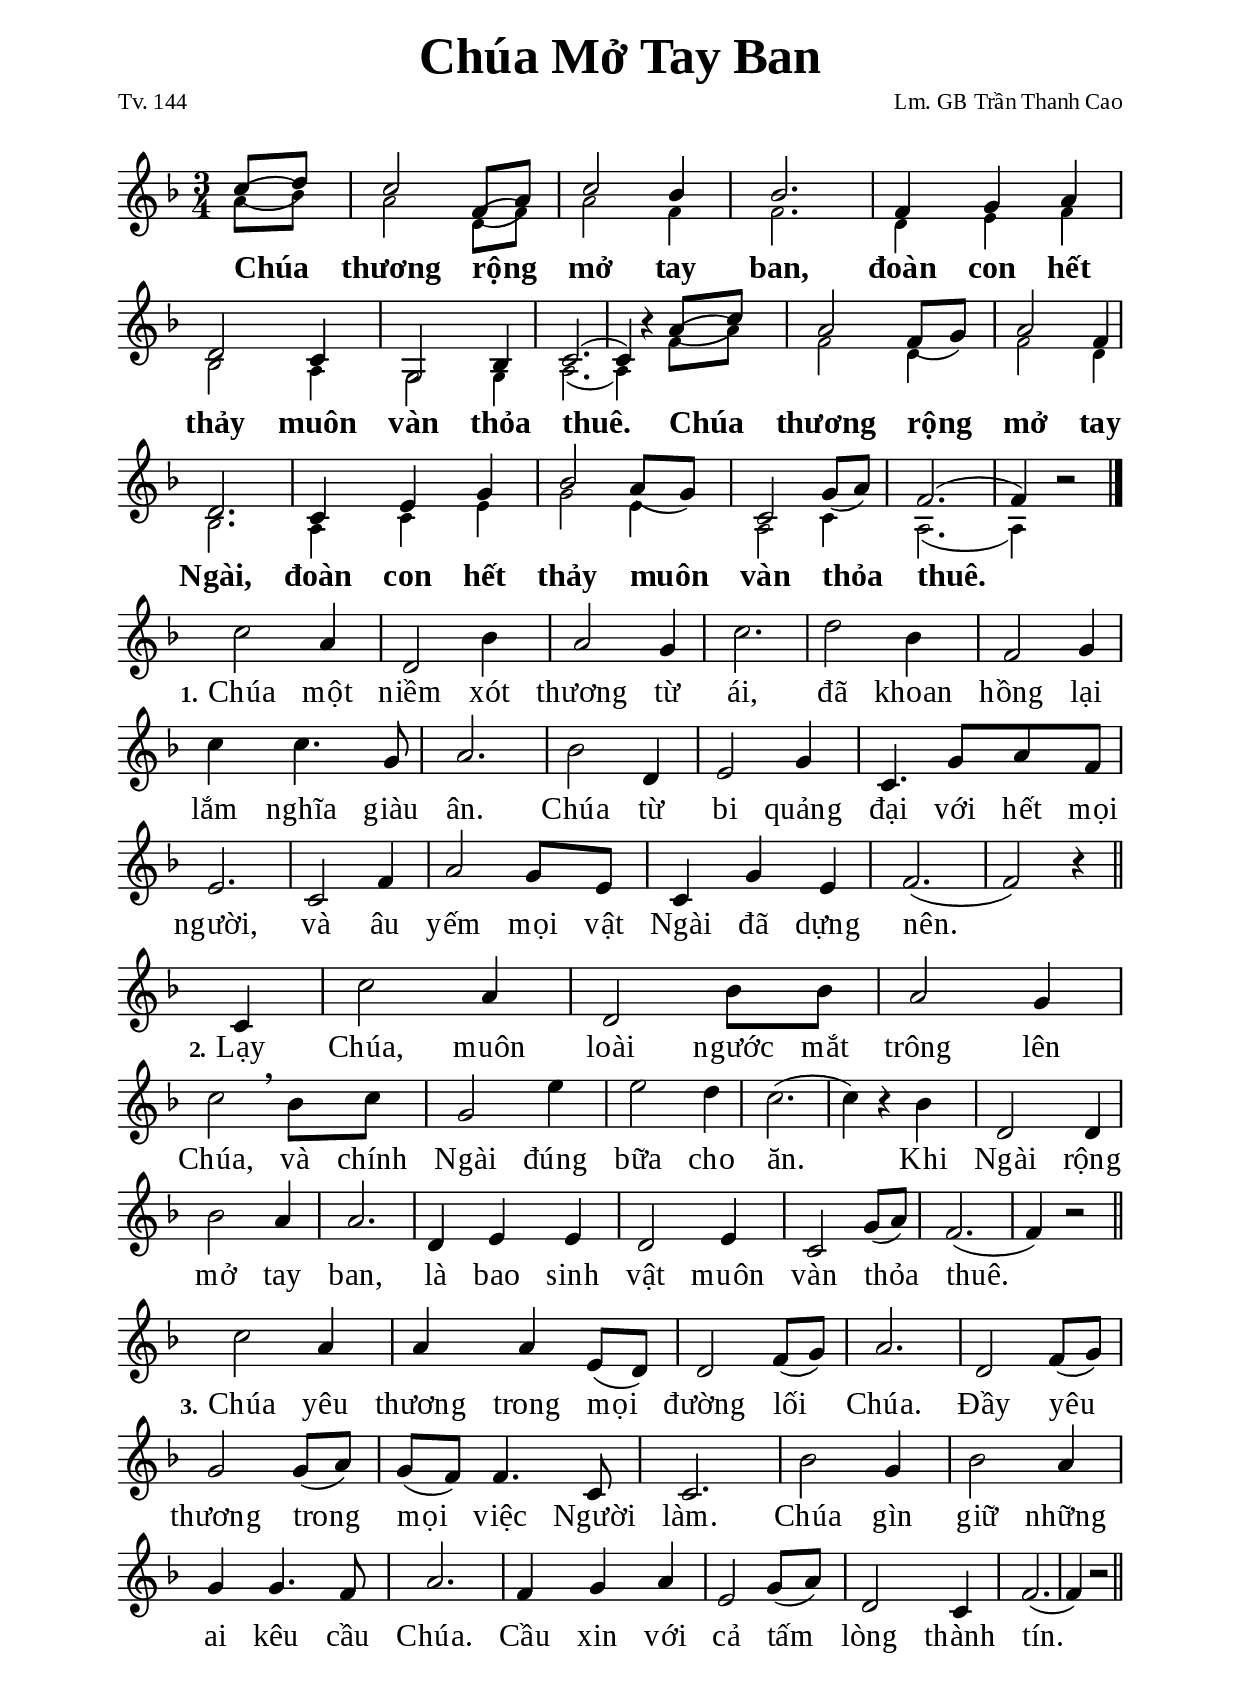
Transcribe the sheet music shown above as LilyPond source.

% Cài đặt chung
\version "2.20.0"
\include "english.ly"

\header {
  title = \markup { \fontsize #3 "Chúa Mở Tay Ban" }
  poet = "Tv. 144"
  composer = "Lm. GB Trần Thanh Cao"
  arranger = " "
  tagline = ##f
}

global = {
  \key f \major
  \time 3/4
}

\paper {
  #(set-paper-size "a4")
  top-margin = 10\mm
  bottom-margin = 10\mm
  left-margin = 20\mm
  right-margin = 20\mm
  indent = #0
  #(define fonts
    (make-pango-font-tree
      "Liberation Serif"
      "Liberation Serif"
      "Liberation Serif"
      (/ 20 20)))
  page-count = #1
}

% Nhạc điệp khúc
nhacDiepKhucSop = \relative c'' {
  \partial 4 c8 _(d) |
  c2 f,8 _(a) |
  c2 bf4 |
  bf2. |
  f4 g a |
  d,2 c4 |
  g2 bf4 |
  c2. ( |
  c4) r a'8 _(c) |
  a2 f8 _(g) |
  a2 f4 |
  d2. |
  c4 e g |
  bf2 a8 _(g) |
  c,2 g'8 _(a) |
  f2. ( |
  f4) r2 \bar "|."
}

nhacDiepKhucBas = \relative c'' {
  \override NoteHead.font-size = #-2
  \partial 4 a8 ^(bf) |
  a2 d,8 ^(f) |
  a2 f4 |
  f2. |
  d4 e f |
  bf,2 a4 |
  g2 g4 |
  a2. ( |
  a4) r f'8 ^(a) |
  f2 d4 |
  f2 d4 |
  bf2. |
  a4 c e |
  g2 e4 |
  a,2 c4 |
  a2. ( |
  a4) r2
}

% Nhạc phiên khúc
nhacPhienKhucMot = \relative c'' {
  c2 a4 |
  d,2 bf'4 |
  a2 g4 |
  c2. |
  d2 bf4 |
  f2 g4 |
  c4 c4. g8 |
  a2. |
  bf2 d,4 |
  e2 g4 |
  c,4. g'8 a f |
  e2. |
  c2 f4 |
  a2 g8 e |
  c4 g' e |
  f2. ( |
  f2) r4 \bar "||"
}

nhacPhienKhucHai = \relative c' {
  \partial 4 c4 |
  c'2 a4 |
  d,2 bf'8 bf |
  a2 g4 |
  c2 \breathe bf8 c |
  g2 e'4 |
  e2 d4 |
  c2. ( |
  c4) r bf |
  d,2 d4 |
  bf'2 a4 |
  a2. |
  d,4 e e |
  d2 e4 |
  c2 g'8 (a) |
  f2. ( |
  f4) r2 \bar "||"
}

nhacPhienKhucBa = \relative c'' {
  c2 a4 |
  a a e8 (d) |
  d2 f8 (g) |
  a2. |
  d,2 f8 (g) |
  g2 g8 (a) |
  g (f) f4. c8 |
  c2. |
  bf'2 g4 |
  bf2 a4 |
  g g4. f8 |
  a2. |
  f4 g a |
  e2 g8 (a) |
  d,2 c4 |
  f2. ( |
  f4) r2 \bar "||"
}

% Lời điệp khúc
loiDiepKhuc = \lyricmode {
  Chúa thương rộng mở tay ban,
  đoàn con hết thảy muôn vàn thỏa thuê.
  Chúa thương rộng mở tay Ngài,
  đoàn con hết thảy muôn vàn thỏa thuê.
}

% Lời phiên khúc
loiPhienKhucMot = \lyricmode {
  \set stanza = #"1."
  Chúa một niềm xót thương từ ái,
  đã khoan hồng lại lắm nghĩa giàu ân.
  Chúa từ bi quảng đại với hết mọi người,
  và âu yếm mọi vật Ngài đã dựng nên.
}

loiPhienKhucHai = \lyricmode {
  \set stanza = #"2."
  Lạy Chúa, muôn loài ngước mắt trông lên Chúa,
  và chính Ngài đúng bữa cho ăn.
  Khi Ngài rộng mở tay ban,
  là bao sinh vật muôn vàn thỏa thuê.
}

loiPhienKhucBa = \lyricmode {
  \set stanza = #"3."
  Chúa yêu thương trong mọi đường lối Chúa.
  Đầy yêu thương trong mọi việc Người làm.
  Chúa gìn giữ những ai kêu cầu Chúa.
  Cầu xin với cả tấm lòng thành tín.
}


% Dàn trang
\score {
  \new ChoirStaff <<
    \new Staff = diepKhuc \with {
        \consists "Merge_rests_engraver"
        \magnifyStaff #(magstep +1)
      }
      <<
      \new Voice = beSop {
        \voiceOne \key f \major \time 3/4 \nhacDiepKhucSop
      }
      \new Voice = beBas {
        \voiceTwo \key f \major \time 3/4 \nhacDiepKhucBas
      }
    >>
    \new Lyrics \lyricsto beSop \loiDiepKhuc
  >>
  \layout {
    \override Lyrics.LyricText.font-series = #'bold
    \override Lyrics.LyricText.font-size = #+3
    \override Lyrics.LyricSpace.minimum-distance = #3.0
    \override Score.BarNumber.break-visibility = ##(#f #f #f)
    \override Score.SpacingSpanner.uniform-stretching = ##t
  }
}

\score {
  \new ChoirStaff <<
    \new Staff = phienKhuc \with {
        \magnifyStaff #(magstep +1)
      }
      <<
      \new Voice = beSop {
        \key f \major \time 3/4 \nhacPhienKhucMot
      }
    >>
    \new Lyrics \lyricsto beSop \loiPhienKhucMot
  >>
  \layout {
    \override Staff.TimeSignature.transparent = ##t
    \override Lyrics.LyricText.font-size = #+3
    \override Lyrics.LyricSpace.minimum-distance = #2.5
    \override Score.BarNumber.break-visibility = ##(#f #f #f)
    \override Score.SpacingSpanner.uniform-stretching = ##t
  }
}

\score {
  \new ChoirStaff <<
    \new Staff = phienKhuc \with {
        \magnifyStaff #(magstep +1)
      }
      <<
      \new Voice = beSop {
        \key f \major \time 3/4 \nhacPhienKhucHai
      }
    >>
    \new Lyrics \lyricsto beSop \loiPhienKhucHai
  >>
  \layout {
    \override Staff.TimeSignature.transparent = ##t
    \override Lyrics.LyricText.font-size = #+3
    \override Lyrics.LyricSpace.minimum-distance = #2.5
    \override Score.BarNumber.break-visibility = ##(#f #f #f)
    \override Score.SpacingSpanner.uniform-stretching = ##t
  }
}

\score {
  \new ChoirStaff <<
    \new Staff = phienKhuc \with {
        \magnifyStaff #(magstep +1)
      }
      <<
      \new Voice = beSop {
        \key f \major \time 3/4 \nhacPhienKhucBa
      }
    >>
    \new Lyrics \lyricsto beSop \loiPhienKhucBa
  >>
  \layout {
    \override Staff.TimeSignature.transparent = ##t
    \override Lyrics.LyricText.font-size = #+3
    \override Lyrics.LyricSpace.minimum-distance = #2.5
    \override Score.BarNumber.break-visibility = ##(#f #f #f)
    \override Score.SpacingSpanner.uniform-stretching = ##t
  }
}